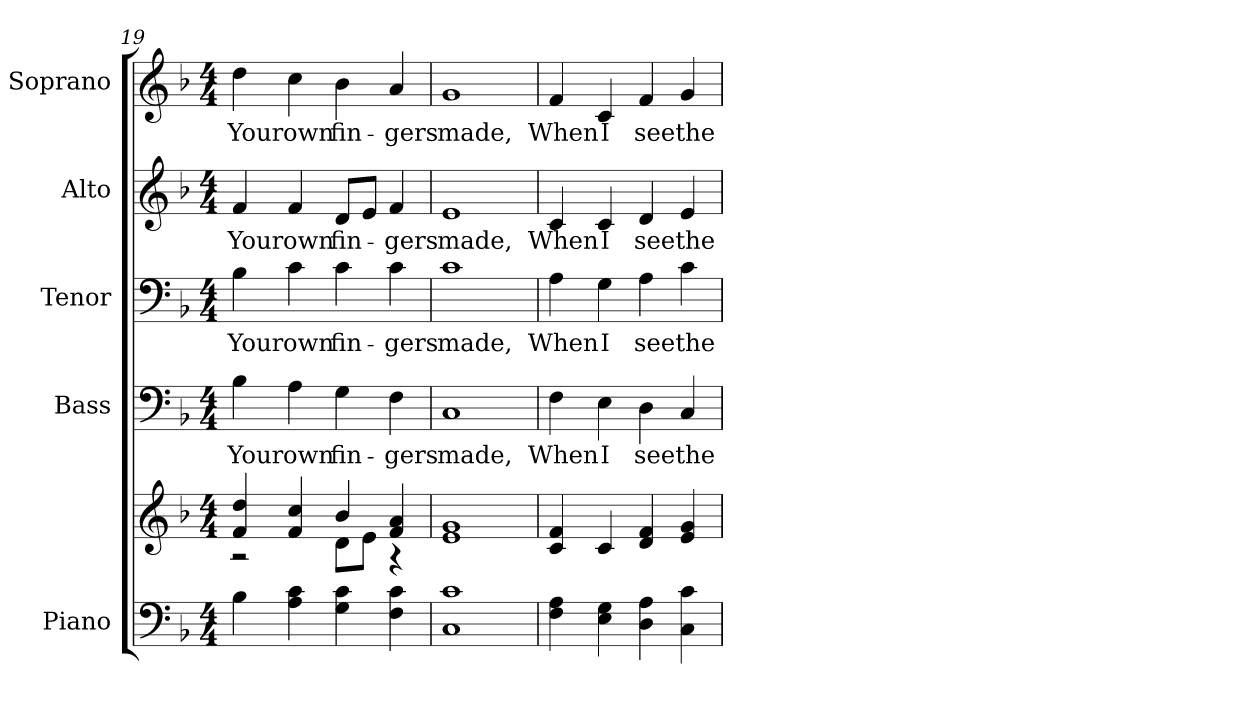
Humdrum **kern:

**kern	**kern	**kern	**text	**kern	**text	**kern	**text	**kern	**text
*part5	*part5	*part4	*part4	*part3	*part3	*part2	*part2	*part1	*part1
*staff6	*staff5	*staff4	*staff4	*staff3	*staff3	*staff2	*staff2	*staff1	*staff1
*I"Piano	*	*I"Bass	*	*I"Tenor	*	*I"Alto	*	*I"Soprano	*
*I'Pno.	*	*I'B.	*	*I'T.	*	*I'A.	*	*I'S.	*
*clefF4	*clefG2	*clefF4	*	*clefF4	*	*clefG2	*	*clefG2	*
*k[b-]	*k[b-]	*k[b-]	*	*k[b-]	*	*k[b-]	*	*k[b-]	*
*F:	*F:	*F:	*	*F:	*	*F:	*	*F:	*
*M4/4	*M4/4	*M4/4	*	*M4/4	*	*M4/4	*	*M4/4	*
=19	=19	=19	=19	=19	=19	=19	=19	=19	=19
*	*^	*	*	*	*	*	*	*	*
!	!	!	!	!LO:LY:b:color=#000000	!	!	!	!	!	!
!	!	!	!	!	!	!LO:LY:b:color=#000000	!	!	!	!
!	!	!	!	!	!	!	!	!LO:LY:b:color=#000000	!	!
!	!	!	!	!	!	!	!	!	!	!LO:LY:b:color=#000000
4B-i\	4fi/ 4ddi	2r	4B-i\	Your	4B-i\	Your	4fi/	Your	4ddi\	Your
!	!	!	!	!LO:LY:b:color=#000000	!	!	!	!	!	!
!	!	!	!	!	!	!LO:LY:b:color=#000000	!	!	!	!
!	!	!	!	!	!	!	!	!LO:LY:b:color=#000000	!	!
!	!	!	!	!	!	!	!	!	!	!LO:LY:b:color=#000000
4Ai\ 4ci	4fi/ 4cci	.	4Ai\	own	4ci\	own	4fi/	own	4cci\	own
!	!	!	!	!LO:LY:b:color=#000000	!	!	!	!	!	!
!	!	!	!	!	!	!LO:LY:b:color=#000000	!	!	!	!
!	!	!	!	!	!	!	!	!LO:LY:b:color=#000000	!	!
!	!	!	!	!	!	!	!	!	!	!LO:LY:b:color=#000000
4Gi\ 4ci	4b-i/	8di\L	4Gi\	fin-	4ci\	fin-	8di/L	fin-	4b-i\	fin-
.	.	8ei\J	.	.	.	.	8ei/J	.	.	.
!	!	!	!	!LO:LY:b:color=#000000	!	!	!	!	!	!
!	!	!	!	!	!	!LO:LY:b:color=#000000	!	!	!	!
!	!	!	!	!	!	!	!	!LO:LY:b:color=#000000	!	!
!	!	!	!	!	!	!	!	!	!	!LO:LY:b:color=#000000
4Fi\ 4ci	4fi/ 4ai	4r	4Fi\	-gers	4ci\	-gers	4fi/	-gers	4ai/	-gers
*	*v	*v	*	*	*	*	*	*	*	*
=20	=20	=20	=20	=20	=20	=20	=20	=20	=20
*	*^	*	*	*	*	*	*	*	*
!	!	!	!	!LO:LY:b:color=#000000	!	!	!	!	!	!
*	*v	*v	*	*	*	*	*	*	*	*
*	*^	*	*	*	*	*	*	*	*
!	!	!	!	!	!	!LO:LY:b:color=#000000	!	!	!	!
*	*v	*v	*	*	*	*	*	*	*	*
*	*^	*	*	*	*	*	*	*	*
!	!	!	!	!	!	!	!	!LO:LY:b:color=#000000	!	!
*	*v	*v	*	*	*	*	*	*	*	*
*	*^	*	*	*	*	*	*	*	*
!	!	!	!	!	!	!	!	!	!	!LO:LY:b:color=#000000
*	*v	*v	*	*	*	*	*	*	*	*
1Ci 1ci	1ei 1gi	1Ci	made,	1ci	made,	1ei	made,	1gi	made,
=21	=21	=21	=21	=21	=21	=21	=21	=21	=21
!	!	!	!LO:LY:b:color=#000000	!	!	!	!	!	!
!	!	!	!	!	!LO:LY:b:color=#000000	!	!	!	!
!	!	!	!	!	!	!	!LO:LY:b:color=#000000	!	!
!	!	!	!	!	!	!	!	!	!LO:LY:b:color=#000000
4Fi\ 4Ai	4ci/ 4fi	4Fi\	When	4Ai\	When	4ci/	When	4fi/	When
!	!	!	!LO:LY:b:color=#000000	!	!	!	!	!	!
!	!	!	!	!	!LO:LY:b:color=#000000	!	!	!	!
!	!	!	!	!	!	!	!LO:LY:b:color=#000000	!	!
!	!	!	!	!	!	!	!	!	!LO:LY:b:color=#000000
4Ei\ 4Gi	4ci/	4Ei\	I	4Gi\	I	4ci/	I	4ci/	I
!	!	!	!LO:LY:b:color=#000000	!	!	!	!	!	!
!	!	!	!	!	!LO:LY:b:color=#000000	!	!	!	!
!	!	!	!	!	!	!	!LO:LY:b:color=#000000	!	!
!	!	!	!	!	!	!	!	!	!LO:LY:b:color=#000000
4Di\ 4Ai	4di/ 4fi	4Di\	see	4Ai\	see	4di/	see	4fi/	see
!	!	!	!LO:LY:b:color=#000000	!	!	!	!	!	!
!	!	!	!	!	!LO:LY:b:color=#000000	!	!	!	!
!	!	!	!	!	!	!	!LO:LY:b:color=#000000	!	!
!	!	!	!	!	!	!	!	!	!LO:LY:b:color=#000000
4Ci\ 4ci	4ei/ 4gi	4Ci/	the	4ci\	the	4ei/	the	4gi/	the
=	=	=	=	=	=	=	=	=	=
*-	*-	*-	*-	*-	*-	*-	*-	*-	*-
